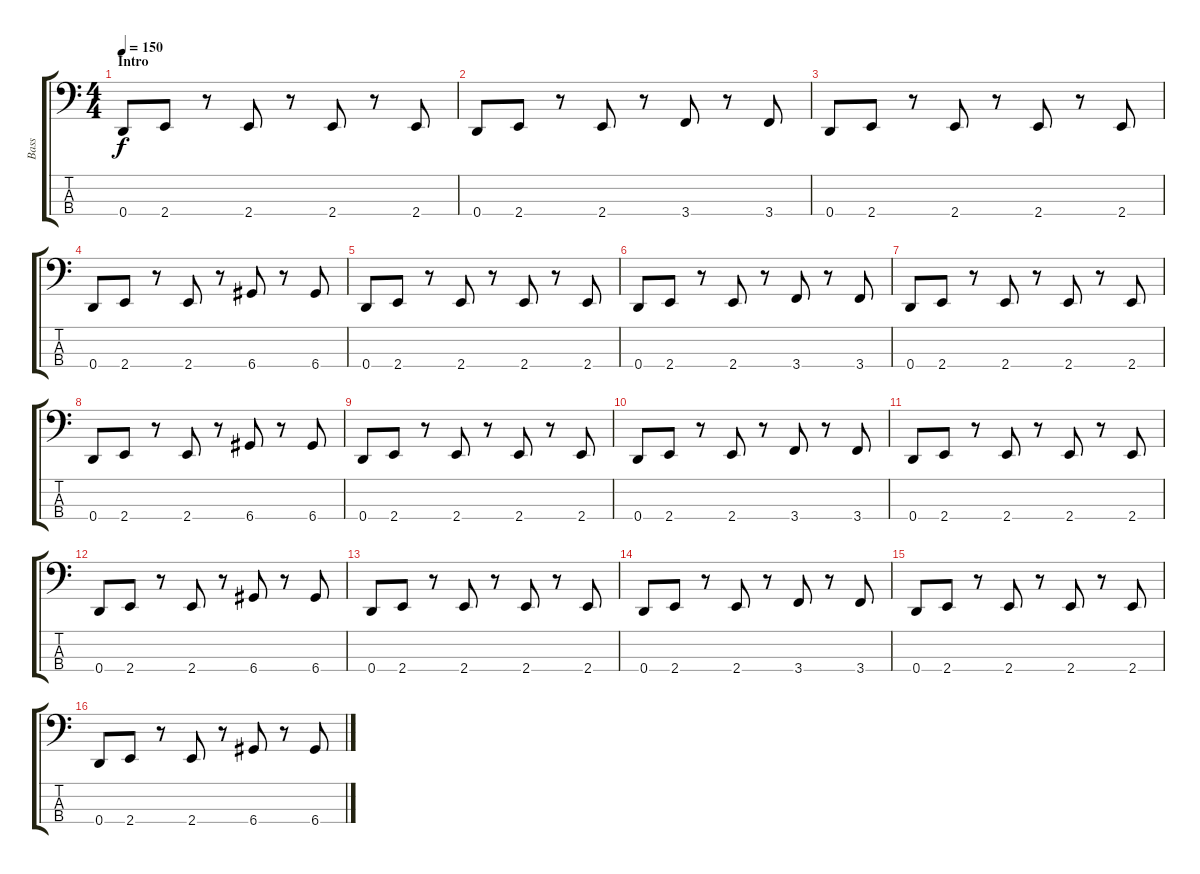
\track ("Bass" "Bass") {instrument electricbasspick}
\staff {score tabs}
\tuning (F2 C2 G1 D1) {hide}
\ts (4 4)
\section ("" "Intro")
\tempo 150
\clef f4
\ks c
0.4.8{dy f instrument electricbasspick} 2.4.8 r.8 2.4.8 r.8 2.4.8 r.8 2.4.8 |
0.4.8 2.4.8 r.8 2.4.8 r.8 3.4.8 r.8 3.4.8 |
0.4.8 2.4.8 r.8 2.4.8 r.8 2.4.8 r.8 2.4.8 |
0.4.8 2.4.8 r.8 2.4.8 r.8 6.4.8 r.8 6.4.8 |
0.4.8 2.4.8 r.8 2.4.8 r.8 2.4.8 r.8 2.4.8 |
0.4.8 2.4.8 r.8 2.4.8 r.8 3.4.8 r.8 3.4.8 |
0.4.8 2.4.8 r.8 2.4.8 r.8 2.4.8 r.8 2.4.8 |
0.4.8 2.4.8 r.8 2.4.8 r.8 6.4.8 r.8 6.4.8 |
0.4.8 2.4.8 r.8 2.4.8 r.8 2.4.8 r.8 2.4.8 |
0.4.8 2.4.8 r.8 2.4.8 r.8 3.4.8 r.8 3.4.8 |
0.4.8 2.4.8 r.8 2.4.8 r.8 2.4.8 r.8 2.4.8 |
0.4.8 2.4.8 r.8 2.4.8 r.8 6.4.8 r.8 6.4.8 |
0.4.8 2.4.8 r.8 2.4.8 r.8 2.4.8 r.8 2.4.8 |
0.4.8 2.4.8 r.8 2.4.8 r.8 3.4.8 r.8 3.4.8 |
0.4.8 2.4.8 r.8 2.4.8 r.8 2.4.8 r.8 2.4.8 |
0.4.8 2.4.8 r.8 2.4.8 r.8 6.4.8 r.8 6.4.8
